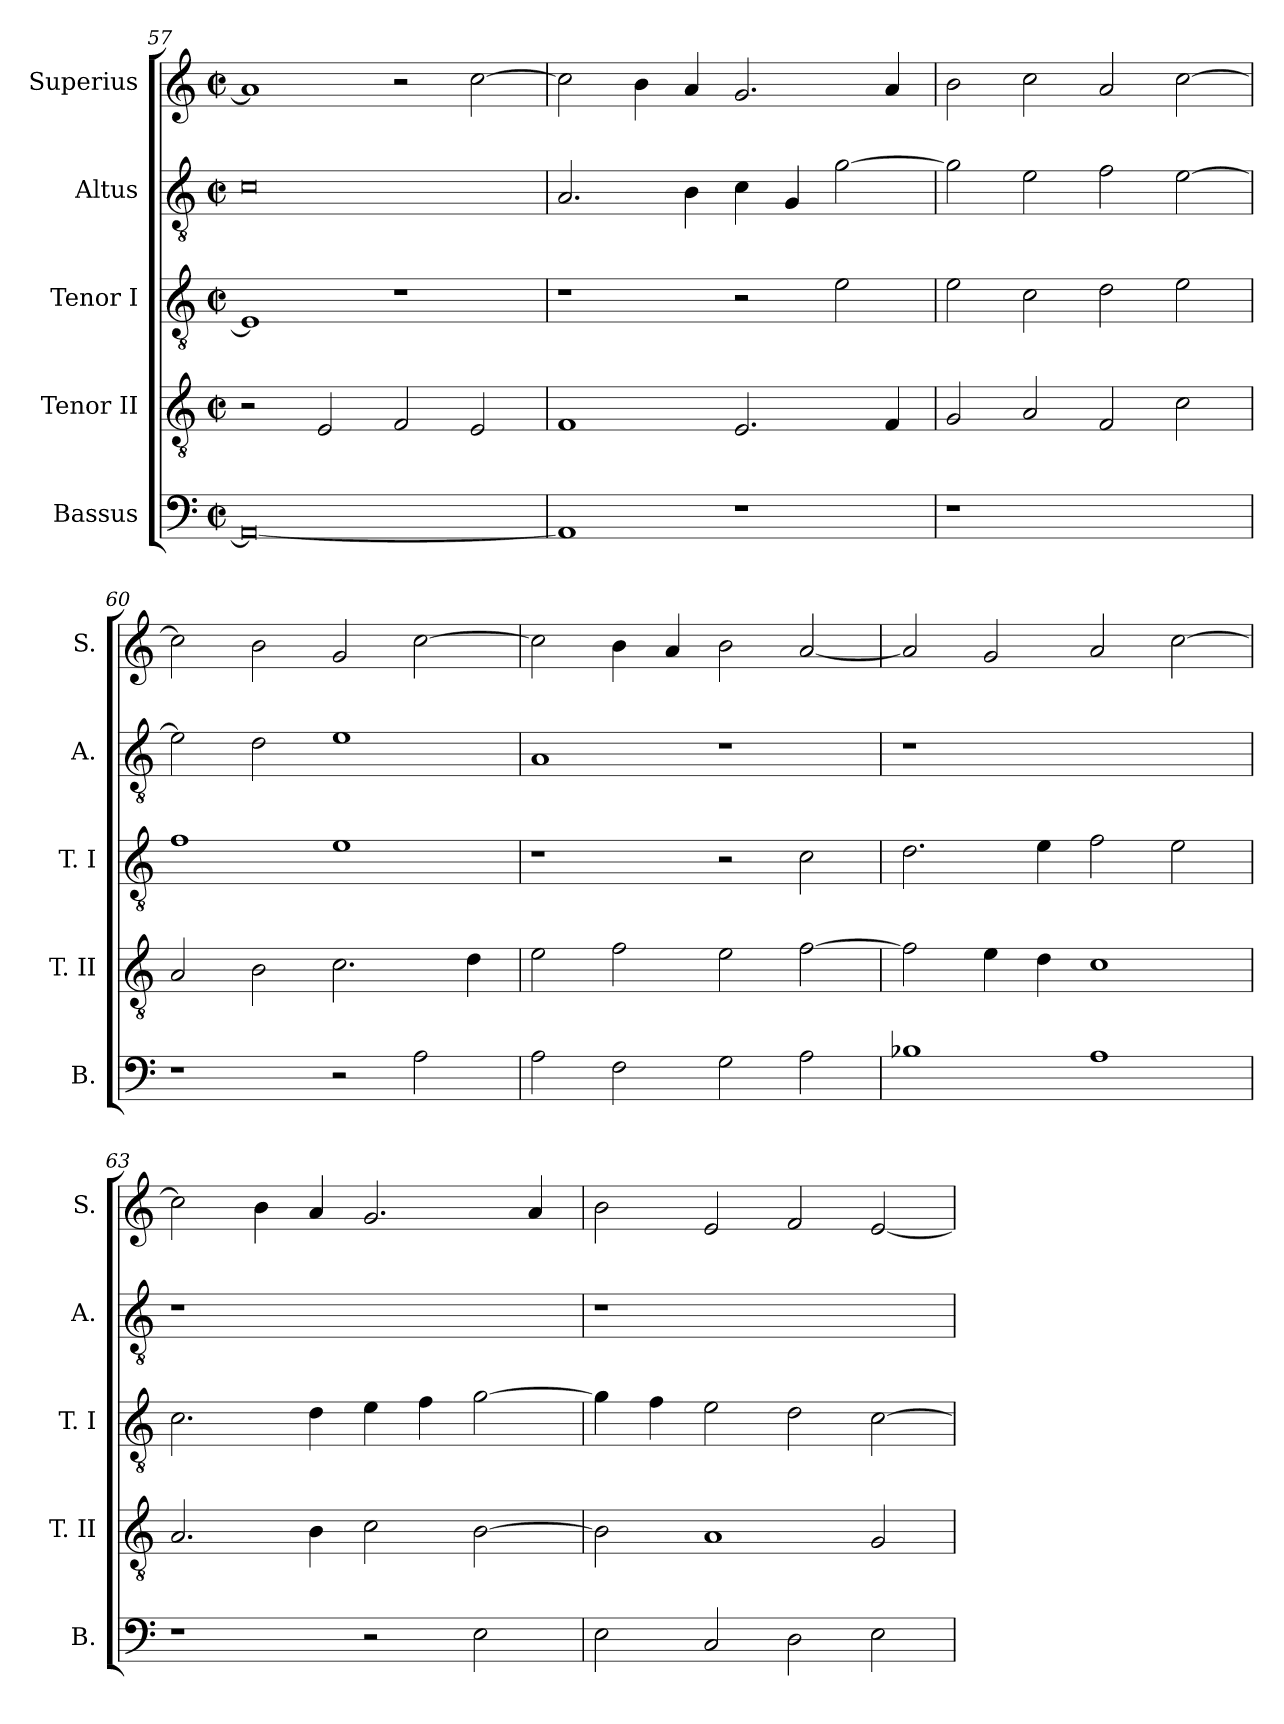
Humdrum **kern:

**kern	**kern	**kern	**kern	**kern
*part5	*part4	*part3	*part2	*part1
*staff5	*staff4	*staff3	*staff2	*staff1
*I"Bassus	*I"Tenor II	*I"Tenor I	*I"Altus	*I"Superius
*I'B.	*I'T. II	*I'T. I	*I'A.	*I'S.
*clefF4	*clefGv2	*clefGv2	*clefGv2	*clefG2
*	*ITrd7c12	*ITrd7c12	*ITrd7c12	*
*k[]	*k[]	*k[]	*k[]	*k[]
*C:	*C:	*C:	*C:	*C:
*M2/2	*M2/2	*M2/2	*M2/2	*M2/2
*met(c|)	*met(c|)	*met(c|)	*met(c|)	*met(c|)
=57	=57	=57	=57	=57
0AAi_<	2r	1EEi]	0Ci	1ai]
.	2EEi/	.	.	.
.	2FFi/	1r	.	2r
.	2EEi/	.	.	[>2cci\
=58	=58	=58	=58	=58
1AAi]	1FFi	1r	2.AAi/	2cci\]
.	.	.	.	4bi\
.	.	.	4BBi\	4ai/
1r	2.EEi/	2r	4Ci\	2.gi/
.	.	.	4GGi/	.
.	.	2Ei\	[>2Gi\	.
.	4FFi/	.	.	4ai/
!!LO:LB:g=z
=59	=59	=59	=59	=59
!LO:N:vis=1	!	!	!	!
1r	2GGi/	2Ei\	2Gi\]	2bi\
.	2AAi/	2Ci\	2Ei\	2cci\
1ryy	2FFi/	2Di\	2Fi\	2ai/
.	2Ci\	2Ei\	[>2Ei\	[>2cci\
=60	=60	=60	=60	=60
1r	2AAi/	1Fi	2Ei\]	2cci\]
.	2BBi\	.	2Di\	2bi\
2r	2.Ci\	1Ei	1Ei	2gi/
2Ai\	.	.	.	[>2cci\
.	4Di\	.	.	.
=61	=61	=61	=61	=61
2Ai\	2Ei\	1r	1AAi	2cci\]
2Fi\	2Fi\	.	.	4bi\
.	.	.	.	4ai/
2Gi\	2Ei\	2r	1r	2bi\
2Ai\	[>2Fi\	2Ci\	.	[<2ai/
=62	=62	=62	=62	=62
!	!	!	!LO:N:vis=1	!
1B-Xi	2Fi\]	2.Di\	1r	2ai/]
.	4Ei\	.	.	2gi/
.	4Di\	4Ei\	.	.
1Ai	1Ci	2Fi\	1ryy	2ai/
.	.	2Ei\	.	[>2cci\
=63	=63	=63	=63	=63
!	!	!	!LO:N:vis=1	!
1r	2.AAi/	2.Ci\	1r	2cci\]
.	.	.	.	4bi\
.	4BBi\	4Di\	.	4ai/
2r	2Ci\	4Ei\	1ryy	2.gi/
.	.	4Fi\	.	.
2Ei\	[>2BBi\	[>2Gi\	.	.
.	.	.	.	4ai/
!!LO:PB:g=z
=64	=64	=64	=64	=64
!	!	!	!LO:N:vis=1	!
2Ei\	2BBi\]	4Gi\]	1r	2bi\
.	.	4Fi\	.	.
2Ci/	1AAi	2Ei\	.	2ei/
2Di\	.	2Di\	1ryy	2fi/
2Ei\	2GGi/	[>2Ci\	.	[<2ei/
=	=	=	=	=
*-	*-	*-	*-	*-
